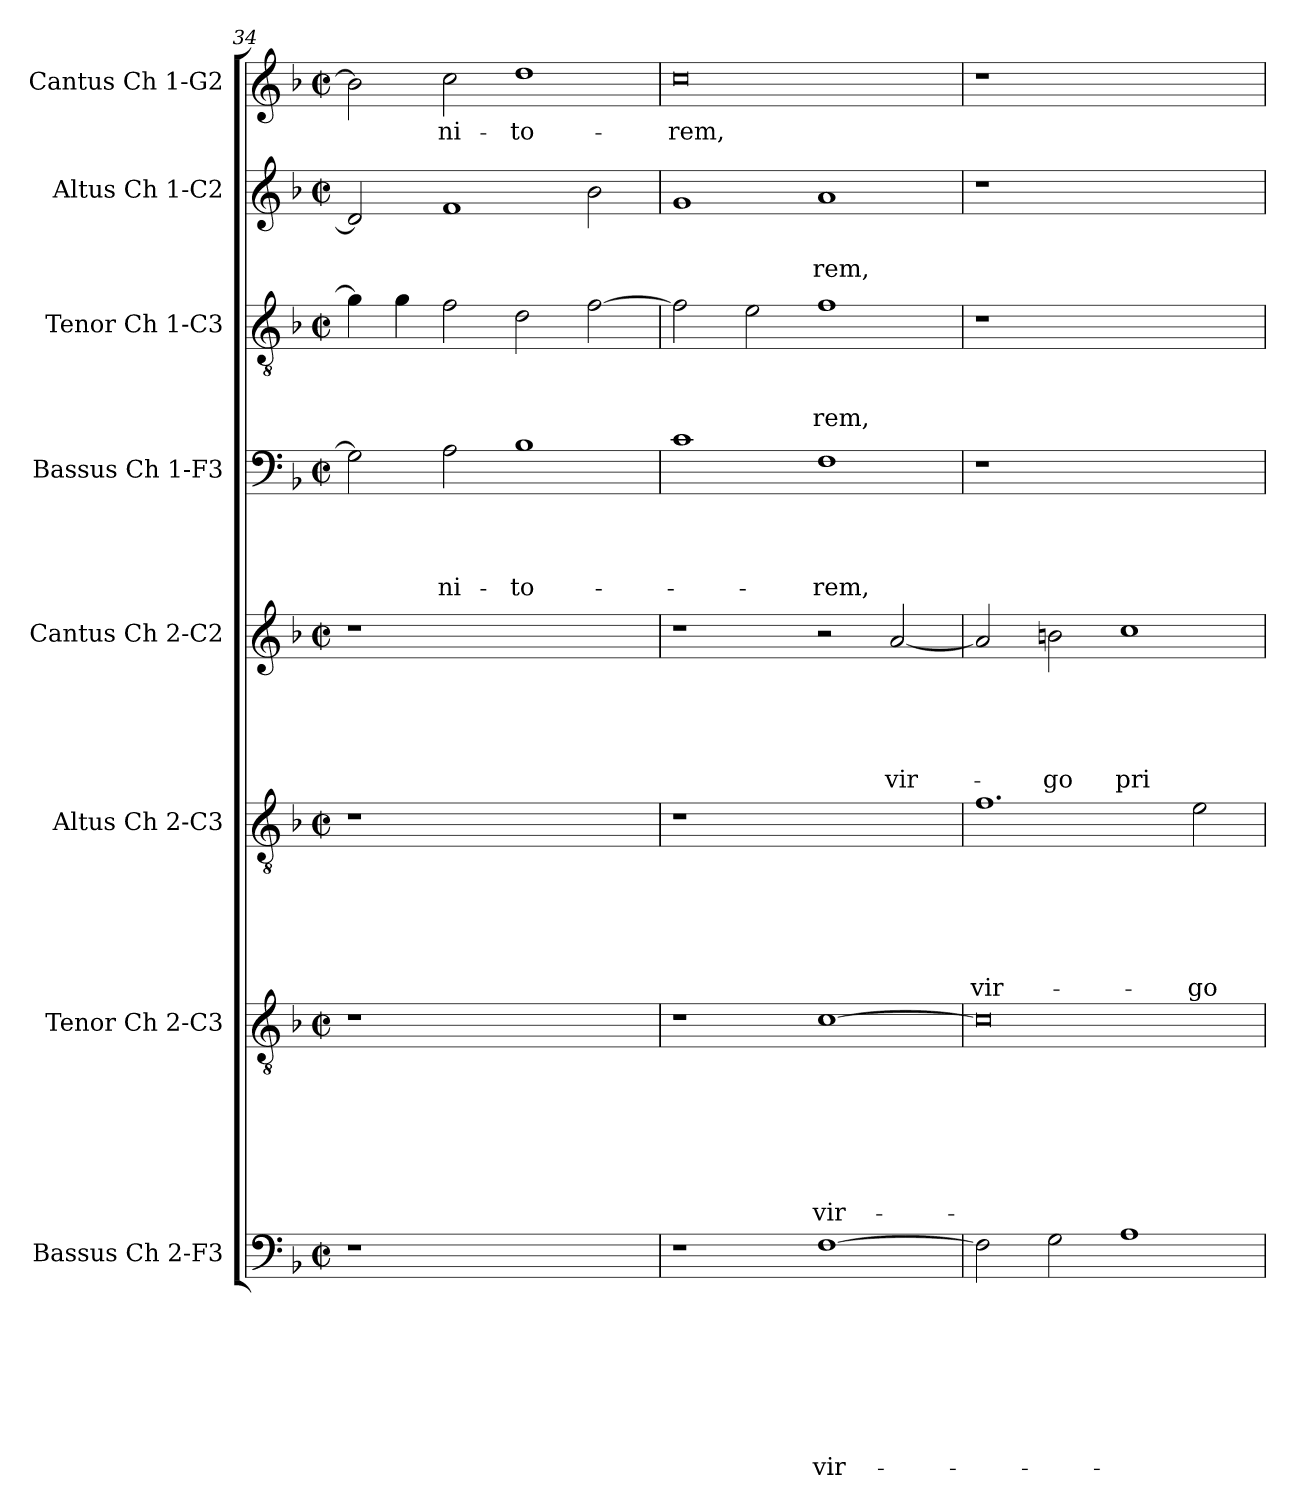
**kern	**text	**text	**text	**text	**text	**text	**text	**text	**kern	**text	**text	**text	**text	**text	**text	**text	**kern	**text	**text	**text	**text	**text	**text	**kern	**text	**text	**text	**text	**text	**kern	**text	**text	**text	**text	**kern	**text	**text	**text	**kern	**text	**text	**kern	**text
*part8	*part8	*part8	*part8	*part8	*part8	*part8	*part8	*part8	*part7	*part7	*part7	*part7	*part7	*part7	*part7	*part7	*part6	*part6	*part6	*part6	*part6	*part6	*part6	*part5	*part5	*part5	*part5	*part5	*part5	*part4	*part4	*part4	*part4	*part4	*part3	*part3	*part3	*part3	*part2	*part2	*part2	*part1	*part1
*staff8	*staff8	*staff8	*staff8	*staff8	*staff8	*staff8	*staff8	*staff8	*staff7	*staff7	*staff7	*staff7	*staff7	*staff7	*staff7	*staff7	*staff6	*staff6	*staff6	*staff6	*staff6	*staff6	*staff6	*staff5	*staff5	*staff5	*staff5	*staff5	*staff5	*staff4	*staff4	*staff4	*staff4	*staff4	*staff3	*staff3	*staff3	*staff3	*staff2	*staff2	*staff2	*staff1	*staff1
*I"Bassus Ch 2-F3	*	*	*	*	*	*	*	*	*I"Tenor Ch 2-C3	*	*	*	*	*	*	*	*I"Altus Ch 2-C3	*	*	*	*	*	*	*I"Cantus Ch 2-C2	*	*	*	*	*	*I"Bassus Ch 1-F3	*	*	*	*	*I"Tenor Ch 1-C3	*	*	*	*I"Altus Ch 1-C2	*	*	*I"Cantus Ch 1-G2	*
*I'B2	*	*	*	*	*	*	*	*	*I'T2	*	*	*	*	*	*	*	*I'A2	*	*	*	*	*	*	*I'C2	*	*	*	*	*	*I'B1	*	*	*	*	*I'T1	*	*	*	*I'A1	*	*	*I'C1	*
*clefF4	*	*	*	*	*	*	*	*	*clefGv2	*	*	*	*	*	*	*	*clefGv2	*	*	*	*	*	*	*clefG2	*	*	*	*	*	*clefF4	*	*	*	*	*clefGv2	*	*	*	*clefG2	*	*	*clefG2	*
*k[b-]	*	*	*	*	*	*	*	*	*k[b-]	*	*	*	*	*	*	*	*k[b-]	*	*	*	*	*	*	*k[b-]	*	*	*	*	*	*k[b-]	*	*	*	*	*k[b-]	*	*	*	*k[b-]	*	*	*k[b-]	*
*F:	*	*	*	*	*	*	*	*	*F:	*	*	*	*	*	*	*	*F:	*	*	*	*	*	*	*F:	*	*	*	*	*	*F:	*	*	*	*	*F:	*	*	*	*F:	*	*	*F:	*
*M2/2	*	*	*	*	*	*	*	*	*M2/2	*	*	*	*	*	*	*	*M2/2	*	*	*	*	*	*	*M2/2	*	*	*	*	*	*M2/2	*	*	*	*	*M2/2	*	*	*	*M2/2	*	*	*M2/2	*
*met(c|)	*	*	*	*	*	*	*	*	*met(c|)	*	*	*	*	*	*	*	*met(c|)	*	*	*	*	*	*	*met(c|)	*	*	*	*	*	*met(c|)	*	*	*	*	*met(c|)	*	*	*	*met(c|)	*	*	*met(c|)	*
=34	=34	=34	=34	=34	=34	=34	=34	=34	=34	=34	=34	=34	=34	=34	=34	=34	=34	=34	=34	=34	=34	=34	=34	=34	=34	=34	=34	=34	=34	=34	=34	=34	=34	=34	=34	=34	=34	=34	=34	=34	=34	=34	=34
1r	.	.	.	.	.	.	.	.	1r	.	.	.	.	.	.	.	1r	.	.	.	.	.	.	1r	.	.	.	.	.	2G\]	.	.	.	.	4g\]	.	.	.	2d/]	.	.	2b-\]	.
.	.	.	.	.	.	.	.	.	.	.	.	.	.	.	.	.	.	.	.	.	.	.	.	.	.	.	.	.	.	.	.	.	.	.	4g\	.	.	.	.	.	.	.	.
.	.	.	.	.	.	.	.	.	.	.	.	.	.	.	.	.	.	.	.	.	.	.	.	.	.	.	.	.	.	2A\	.	.	.	-ni-	2f\	.	.	.	1f	.	.	2cc\	-ni-
1ryy	.	.	.	.	.	.	.	.	1ryy	.	.	.	.	.	.	.	1ryy	.	.	.	.	.	.	1ryy	.	.	.	.	.	1B-	.	.	.	-to-	2d\	.	.	.	.	.	.	1dd	-to-
.	.	.	.	.	.	.	.	.	.	.	.	.	.	.	.	.	.	.	.	.	.	.	.	.	.	.	.	.	.	.	.	.	.	.	[2f\	.	.	.	2b-\	.	.	.	.
=35	=35	=35	=35	=35	=35	=35	=35	=35	=35	=35	=35	=35	=35	=35	=35	=35	=35	=35	=35	=35	=35	=35	=35	=35	=35	=35	=35	=35	=35	=35	=35	=35	=35	=35	=35	=35	=35	=35	=35	=35	=35	=35	=35
1r	.	.	.	.	.	.	.	.	1r	.	.	.	.	.	.	.	1r	.	.	.	.	.	.	1r	.	.	.	.	.	1c	.	.	.	.	2f\]	.	.	.	1g	.	.	0cc	-rem,
.	.	.	.	.	.	.	.	.	.	.	.	.	.	.	.	.	.	.	.	.	.	.	.	.	.	.	.	.	.	.	.	.	.	.	2e\	.	.	.	.	.	.	.	.
[1F	.	.	.	.	.	.	.	vir-	[1c	.	.	.	.	.	.	vir-	1ryy	.	.	.	.	.	.	2r	.	.	.	.	.	1F	.	.	.	-rem,	1f	.	.	-rem,	1a	.	-rem,	.	.
.	.	.	.	.	.	.	.	.	.	.	.	.	.	.	.	.	.	.	.	.	.	.	.	[2a/	.	.	.	.	vir-	.	.	.	.	.	.	.	.	.	.	.	.	.	.
!!LO:LB:g=z
=36	=36	=36	=36	=36	=36	=36	=36	=36	=36	=36	=36	=36	=36	=36	=36	=36	=36	=36	=36	=36	=36	=36	=36	=36	=36	=36	=36	=36	=36	=36	=36	=36	=36	=36	=36	=36	=36	=36	=36	=36	=36	=36	=36
2F\]	.	.	.	.	.	.	.	.	0c]	.	.	.	.	.	.	.	1.f	.	.	.	.	.	vir-	2a/]	.	.	.	.	.	1r	.	.	.	.	1r	.	.	.	1r	.	.	1r	.
2G\	.	.	.	.	.	.	.	.	.	.	.	.	.	.	.	.	.	.	.	.	.	.	.	2bn\	.	.	.	.	-go	.	.	.	.	.	.	.	.	.	.	.	.	.	.
1A	.	.	.	.	.	.	.	.	.	.	.	.	.	.	.	.	.	.	.	.	.	.	.	1cc	.	.	.	.	pri-	1ryy	.	.	.	.	1ryy	.	.	.	1ryy	.	.	1ryy	.
.	.	.	.	.	.	.	.	.	.	.	.	.	.	.	.	.	2e\	.	.	.	.	.	-go	.	.	.	.	.	.	.	.	.	.	.	.	.	.	.	.	.	.	.	.
=	=	=	=	=	=	=	=	=	=	=	=	=	=	=	=	=	=	=	=	=	=	=	=	=	=	=	=	=	=	=	=	=	=	=	=	=	=	=	=	=	=	=	=
*-	*-	*-	*-	*-	*-	*-	*-	*-	*-	*-	*-	*-	*-	*-	*-	*-	*-	*-	*-	*-	*-	*-	*-	*-	*-	*-	*-	*-	*-	*-	*-	*-	*-	*-	*-	*-	*-	*-	*-	*-	*-	*-	*-
